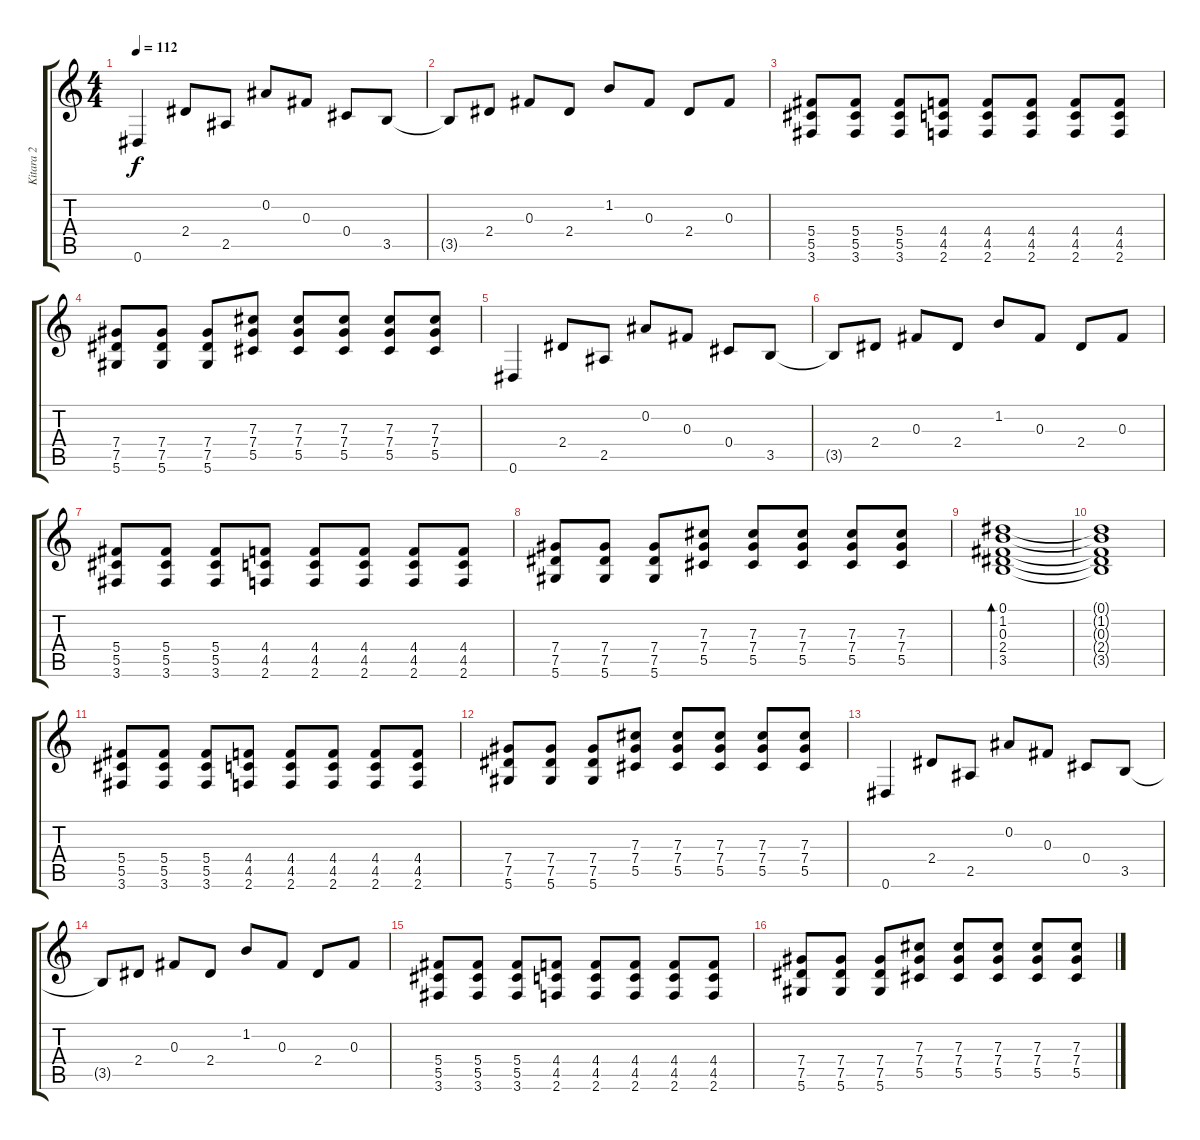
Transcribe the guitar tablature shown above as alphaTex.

\track ("Kitara 2" "Kitara 2") {instrument distortionguitar}
\staff {score tabs}
\tuning (Eb4 Bb3 Gb3 Db3 Ab2 Eb2) {hide}
\ts (4 4)
\tempo 112
\clef g2
\ks c
0.6.4{dy f instrument electricguitarclean} 2.4.8 2.5.8 0.2.8 0.3.8 0.4.8 3.5.8 |
3.5{t}.8 2.4.8 0.3.8 2.4.8 1.2.8 0.3.8 2.4.8 0.3.8 |
(5.4 5.5 3.6).8{instrument distortionguitar} (5.4 5.5 3.6).8 (5.4 5.5 3.6).8 (4.4 4.5 2.6).8 (4.4 4.5 2.6).8 (4.4 4.5 2.6).8 (4.4 4.5 2.6).8 (4.4 4.5 2.6).8 |
(7.4 7.5 5.6).8 (7.4 7.5 5.6).8 (7.4 7.5 5.6).8 (7.3 7.4 5.5).8 (7.3 7.4 5.5).8 (7.3 7.4 5.5).8 (7.3 7.4 5.5).8 (7.3 7.4 5.5).8 |
0.6.4{instrument electricguitarclean} 2.4.8 2.5.8 0.2.8 0.3.8 0.4.8 3.5.8 |
3.5{t}.8 2.4.8 0.3.8 2.4.8 1.2.8 0.3.8 2.4.8 0.3.8 |
(5.4 5.5 3.6).8{instrument distortionguitar} (5.4 5.5 3.6).8 (5.4 5.5 3.6).8 (4.4 4.5 2.6).8 (4.4 4.5 2.6).8 (4.4 4.5 2.6).8 (4.4 4.5 2.6).8 (4.4 4.5 2.6).8 |
(7.4 7.5 5.6).8 (7.4 7.5 5.6).8 (7.4 7.5 5.6).8 (7.3 7.4 5.5).8 (7.3 7.4 5.5).8 (7.3 7.4 5.5).8 (7.3 7.4 5.5).8 (7.3 7.4 5.5).8 |
(0.1 1.2 0.3 2.4 3.5).1{bd 120} |
(0.1{t} 1.2{t} 0.3{t} 2.4{t} 3.5{t}).1 |
(5.4 5.5 3.6).8{instrument distortionguitar} (5.4 5.5 3.6).8 (5.4 5.5 3.6).8 (4.4 4.5 2.6).8 (4.4 4.5 2.6).8 (4.4 4.5 2.6).8 (4.4 4.5 2.6).8 (4.4 4.5 2.6).8 |
(7.4 7.5 5.6).8 (7.4 7.5 5.6).8 (7.4 7.5 5.6).8 (7.3 7.4 5.5).8 (7.3 7.4 5.5).8 (7.3 7.4 5.5).8 (7.3 7.4 5.5).8 (7.3 7.4 5.5).8 |
0.6.4{instrument electricguitarclean} 2.4.8 2.5.8 0.2.8 0.3.8 0.4.8 3.5.8 |
3.5{t}.8 2.4.8 0.3.8 2.4.8 1.2.8 0.3.8 2.4.8 0.3.8 |
(5.4 5.5 3.6).8{instrument distortionguitar} (5.4 5.5 3.6).8 (5.4 5.5 3.6).8 (4.4 4.5 2.6).8 (4.4 4.5 2.6).8 (4.4 4.5 2.6).8 (4.4 4.5 2.6).8 (4.4 4.5 2.6).8 |
(7.4 7.5 5.6).8 (7.4 7.5 5.6).8 (7.4 7.5 5.6).8 (7.3 7.4 5.5).8 (7.3 7.4 5.5).8 (7.3 7.4 5.5).8 (7.3 7.4 5.5).8 (7.3 7.4 5.5).8
